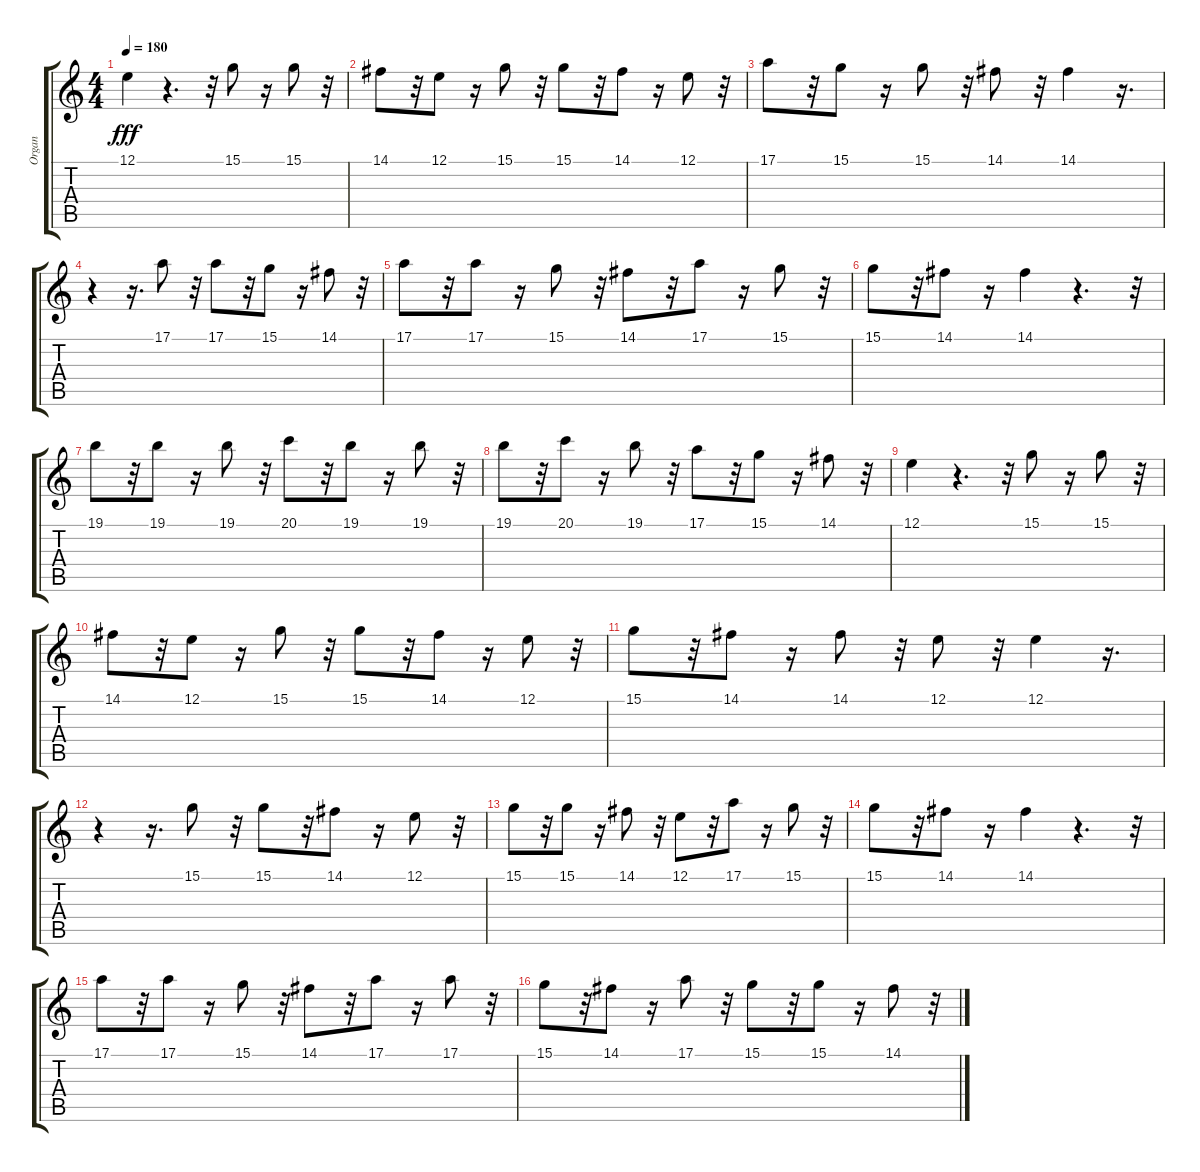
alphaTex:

\track ("Organ" "Organ") {instrument churchorgan}
\staff {score tabs}
\tuning (E4 B3 G3 D3 A2 E2) {hide}
\ts (4 4)
\tempo 180
\clef g2
\ks c
12.1.4{dy fff} r.4{d} r.32 15.1.8 r.16 15.1.8 r.32 |
14.1.8 r.32 12.1.8 r.16 15.1.8 r.32 15.1.8 r.32 14.1.8 r.16 12.1.8 r.32 |
17.1.8 r.32 15.1.8 r.16 15.1.8 r.32 14.1.8 r.32 14.1.4 r.16{d} |
r.4 r.16{d} 17.1.8 r.32 17.1.8 r.32 15.1.8 r.16 14.1.8 r.32 |
17.1.8 r.32 17.1.8 r.16 15.1.8 r.32 14.1.8 r.32 17.1.8 r.16 15.1.8 r.32 |
15.1.8 r.32 14.1.8 r.16 14.1.4 r.4{d} r.32 |
19.1.8 r.32 19.1.8 r.16 19.1.8 r.32 20.1.8 r.32 19.1.8 r.16 19.1.8 r.32 |
19.1.8 r.32 20.1.8 r.16 19.1.8 r.32 17.1.8 r.32 15.1.8 r.16 14.1.8 r.32 |
12.1.4 r.4{d} r.32 15.1.8 r.16 15.1.8 r.32 |
14.1.8 r.32 12.1.8 r.16 15.1.8 r.32 15.1.8 r.32 14.1.8 r.16 12.1.8 r.32 |
15.1.8 r.32 14.1.8 r.16 14.1.8 r.32 12.1.8 r.32 12.1.4 r.16{d} |
r.4 r.16{d} 15.1.8 r.32 15.1.8 r.32 14.1.8 r.16 12.1.8 r.32 |
15.1.8 r.32 15.1.8 r.16 14.1.8 r.32 12.1.8 r.32 17.1.8 r.16 15.1.8 r.32 |
15.1.8 r.32 14.1.8 r.16 14.1.4 r.4{d} r.32 |
17.1.8 r.32 17.1.8 r.16 15.1.8 r.32 14.1.8 r.32 17.1.8 r.16 17.1.8 r.32 |
15.1.8 r.32 14.1.8 r.16 17.1.8 r.32 15.1.8 r.32 15.1.8 r.16 14.1.8 r.32
